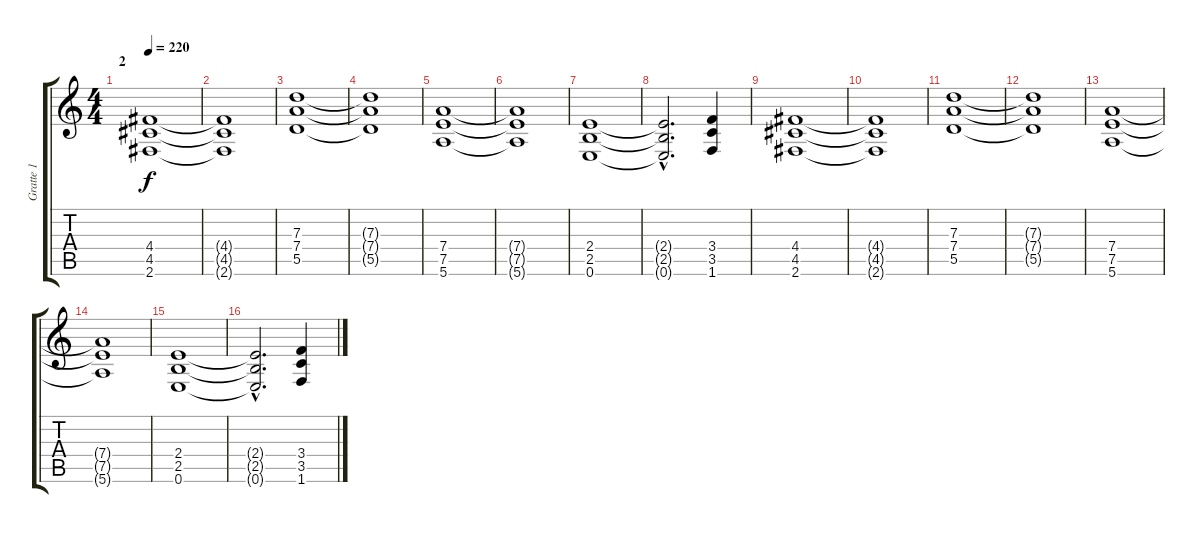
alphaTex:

\track ("Gratte 1" "Gratte 1") {instrument overdrivenguitar}
\staff {score tabs}
\tuning (E4 B3 G3 D3 A2 E2) {hide}
\ts (4 4)
\section ("" "2")
\tempo 220
\clef g2
\ks c
(4.4 4.5 2.6).1{dy f} |
(4.4{t} 4.5{t} 2.6{t}).1 |
(7.3 7.4 5.5).1 |
(7.3{t} 7.4{t} 5.5{t}).1 |
(7.4 7.5 5.6).1 |
(7.4{t} 7.5{t} 5.6{t}).1 |
(2.4 2.5 0.6).1 |
(2.4{hac t} 2.5{hac t} 0.6{hac t}).2{d} (3.4 3.5 1.6).4 |
(4.4 4.5 2.6).1 |
(4.4{t} 4.5{t} 2.6{t}).1 |
(7.3 7.4 5.5).1 |
(7.3{t} 7.4{t} 5.5{t}).1 |
(7.4 7.5 5.6).1 |
(7.4{t} 7.5{t} 5.6{t}).1 |
(2.4 2.5 0.6).1 |
(2.4{hac t} 2.5{hac t} 0.6{hac t}).2{d} (3.4 3.5 1.6).4
